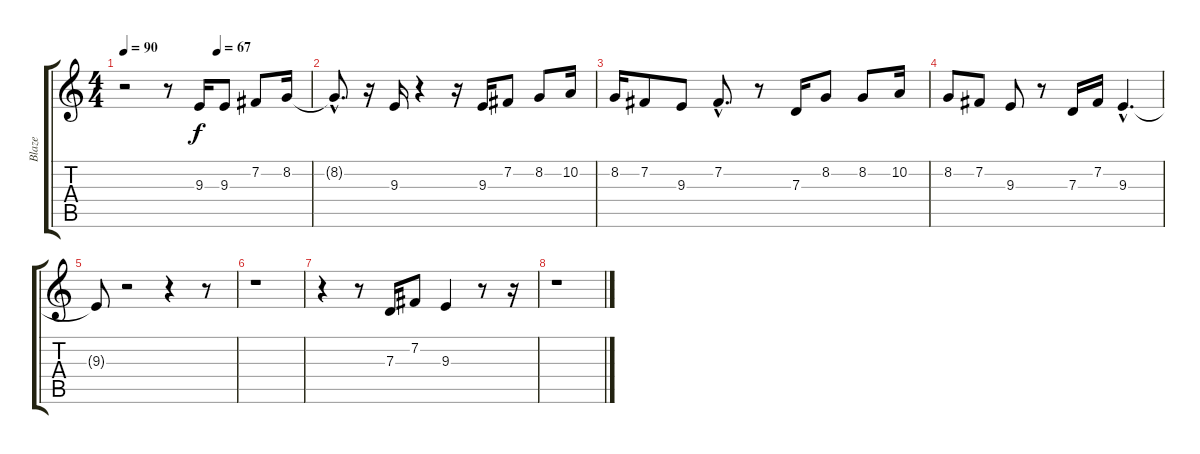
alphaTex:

\track ("Blaze " "Blaze ") {instrument stringensemble1}
\staff {score tabs}
\tuning (E4 B3 G3 D3 A2 E2) {hide}
\ts (4 4)
\tempo 90
\tempo (67 0.5)
\clef g2
\ks c
r.2{dy f} r.8 9.3.16 9.3.8 7.2.8 8.2.16 |
8.2{hac t}.8{d} r.16 9.3.16 r.4 r.16 9.3.16 7.2.8 8.2.8 10.2.16 |
8.2.16 7.2.8 9.3.8 7.2{hac}.8{d} r.8 7.3.16 8.2.8 8.2.8 10.2.16 |
8.2.8 7.2.8 9.3.8 r.8 7.3.16 7.2.16 9.3{hac}.4{d} |
9.3{t}.8 r.2 r.4 r.8 |
r.1 |
r.4 r.8 7.3.16 7.2.8 9.3.4 r.8 r.16 |
r.1
